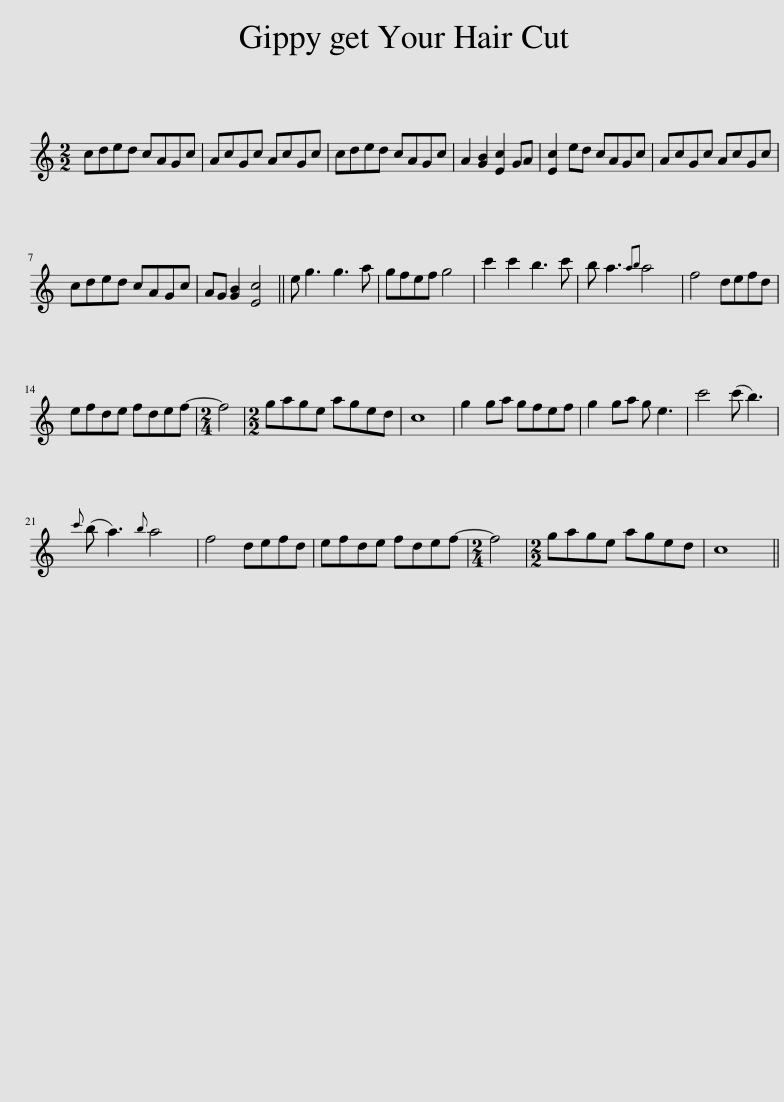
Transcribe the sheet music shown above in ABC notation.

X:1
L:1/8
M:2/2
I:linebreak $
K:C
V:1 treble
V:1
 cded cAGc | AcGc AcGc | cded cAGc | A2 [GB]2 [Ec]2 GA | [Ec]2 ed cAGc | %5
 AcGc AcGc |$ cded cAGc | AG [GB]2 [Ec]4 || e g3 g3 a | gfef g4 | %10
 c'2 c'2 b3 c' | b a3{ab} a4 | f4 defd |$ efde fdef- |[M:2/4] f4 | %15
[M:2/2] gage aged | c8 | g2 ga gfef | g2 ga g e3 | c'4 (c' b3) |$ %20
{c'} (b a3){b} a4 | f4 defd | efde fdef- |[M:2/4] f4 |[M:2/2] gage aged | %25
 c8 || %26
